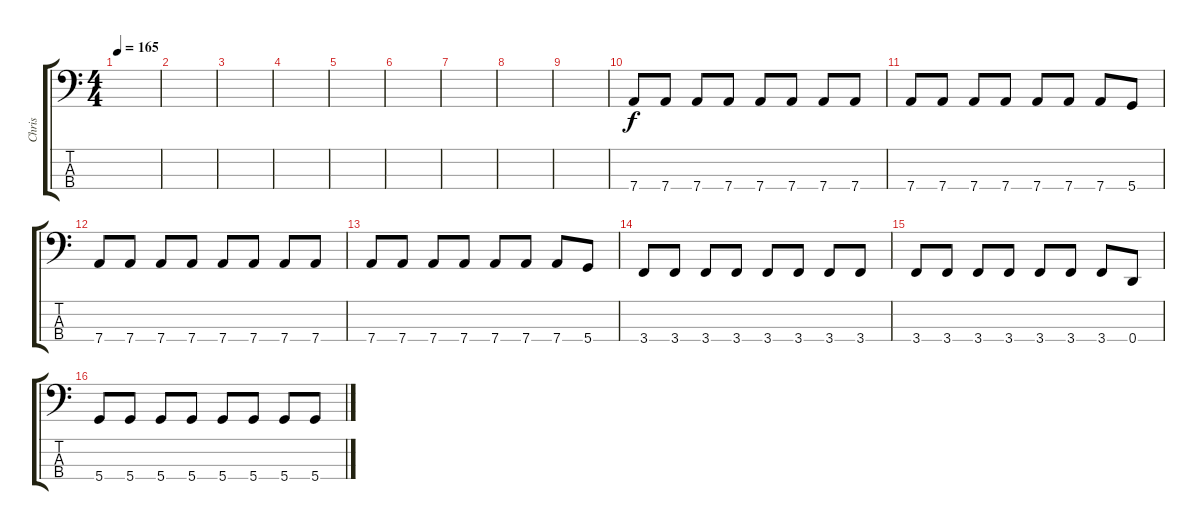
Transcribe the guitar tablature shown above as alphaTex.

\track ("Chris" "Chris") {instrument electricbassfinger}
\staff {score tabs}
\tuning (F2 C2 G1 D1) {hide}
\ts (4 4)
\tempo 165
\clef f4
\ks c
|
|
|
|
|
|
|
|
|
7.4.8 7.4.8 7.4.8 7.4.8 7.4.8 7.4.8 7.4.8 7.4.8 |
7.4.8 7.4.8 7.4.8 7.4.8 7.4.8 7.4.8 7.4.8 5.4.8 |
7.4.8 7.4.8 7.4.8 7.4.8 7.4.8 7.4.8 7.4.8 7.4.8 |
7.4.8 7.4.8 7.4.8 7.4.8 7.4.8 7.4.8 7.4.8 5.4.8 |
3.4.8 3.4.8 3.4.8 3.4.8 3.4.8 3.4.8 3.4.8 3.4.8 |
3.4.8 3.4.8 3.4.8 3.4.8 3.4.8 3.4.8 3.4.8 0.4.8 |
5.4.8 5.4.8 5.4.8 5.4.8 5.4.8 5.4.8 5.4.8 5.4.8
